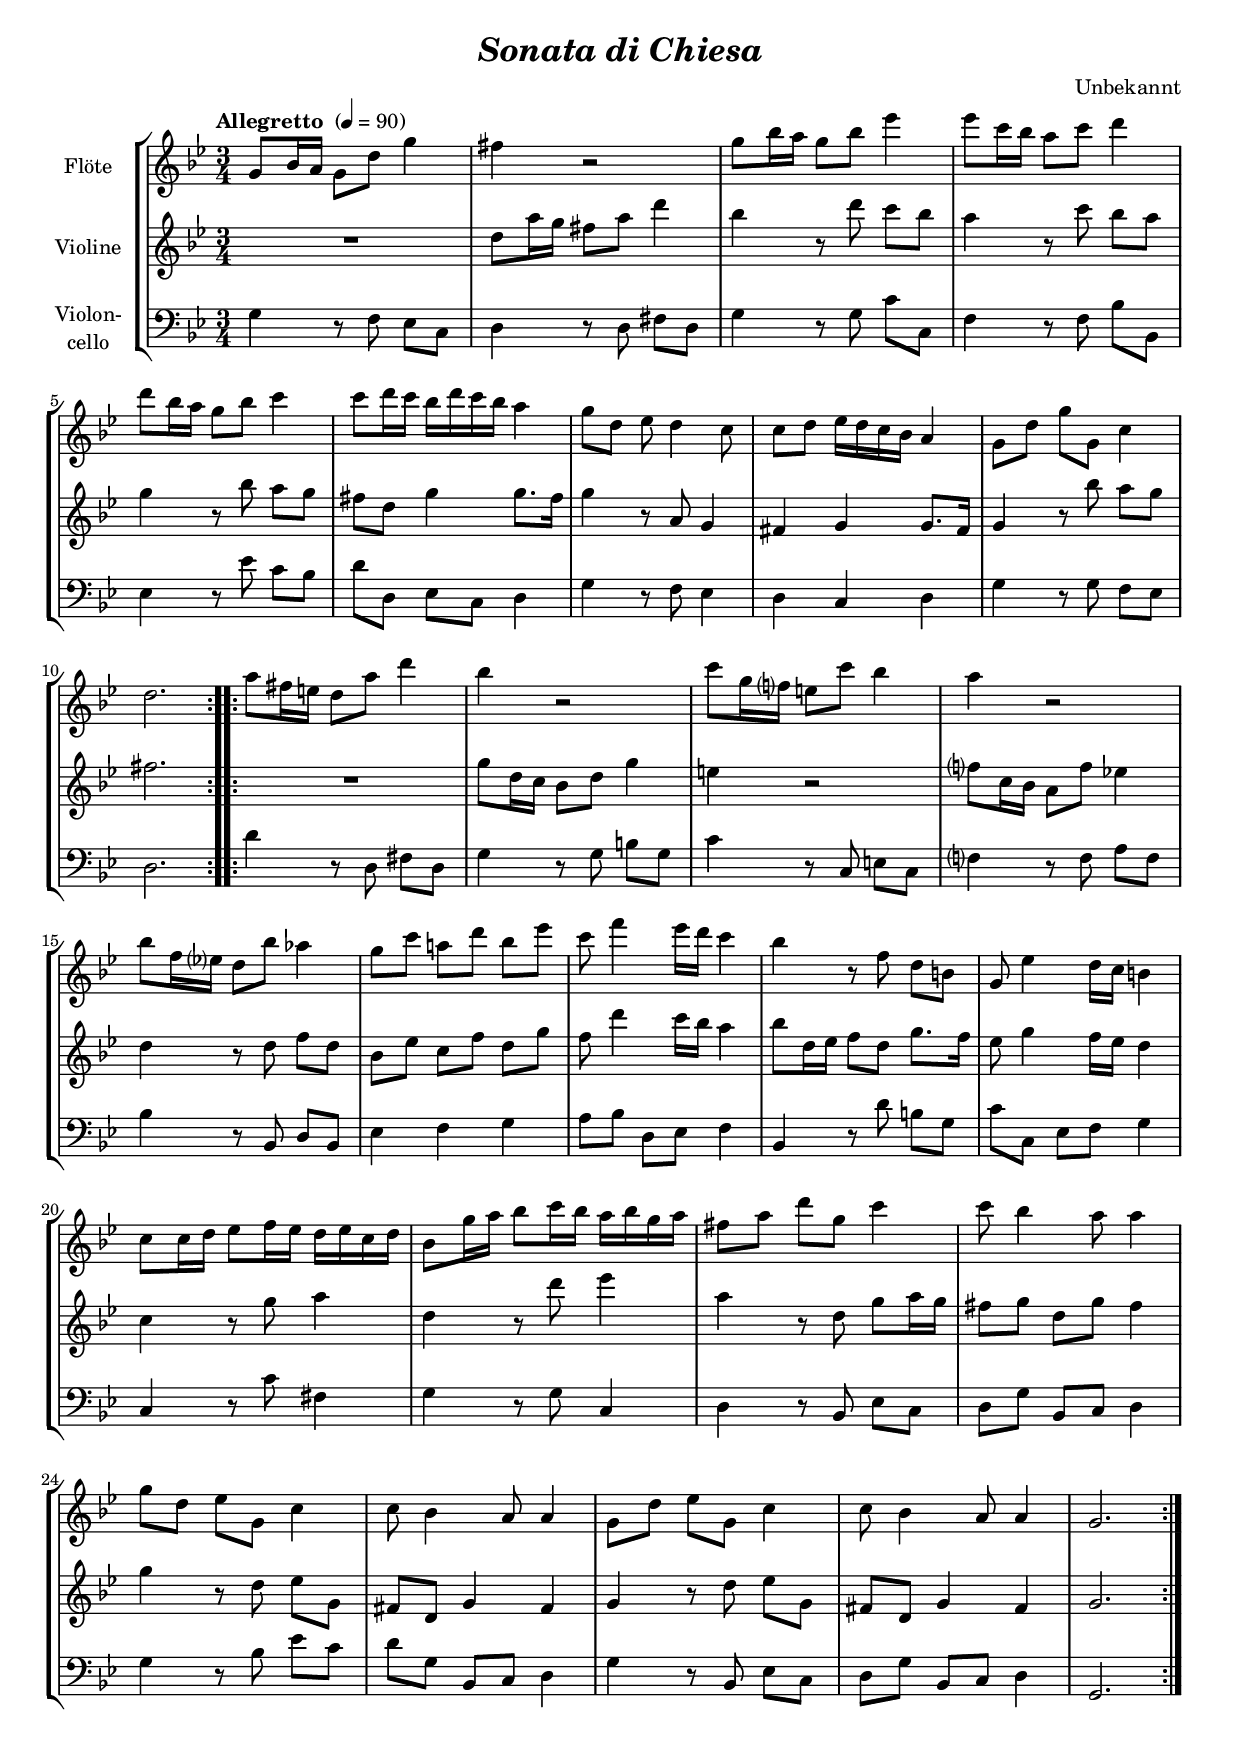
\version "2.18.2"
\include "deutsch.ly"
  
#(set-global-staff-size 18)

\header {
  title     = \markup \bold \italic "Sonata di Chiesa"
  composer  = "Unbekannt"
%  arranger  = ""
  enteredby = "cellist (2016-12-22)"
%  piece     = ""
}

voiceconsts = {
  \key d \minor
  \time 3/4
  \clef "treble"
% \numericTimeSignature
  \compressFullBarRests
  % Set default beaming for all staves
  \set Timing.beamExceptions = #'()
  \set Timing.baseMoment     = #(ly:make-moment 1 4)
  \set Timing.beatStructure  = #'(1 1 1)
  \tempo "Allegretto " 4=90
}

mifl = "flute"
mist = "string ensemble 1"
miba = "bassoon"
%miba = "harpsichord"
milo = "drawbar organ"

va = \relative c {
  \voiceconsts

  \repeat volta 2 {
    d8 f16 e d8 a' d4
    cis r2
    d8 f16 e d8 f b4
    b8 g16 f e8 g a4

    a8 f16 e d8 f g4
    g8 a16 g f a g f e4
    d8 a b a4 g8
    g a b16 a g f e4
    d8 a' d d, g4

    a2.
  }

  \repeat volta 2 {
    e'8 cis16 h a8 e' a4
    f r2
    g8 d16 c? h8 g' f4
    e r2

    f8 c16 b? a8 f' es4
    d8 g e! a f b
    g c4 b16 a g4
    f r8 c a fis
    d b'4 a16 g fis4

    g8 g16 a b8 c16 b a b g a
    f8 d'16 e f8 g16 f e f d e
    cis8 e a d, g4
    g8 f4 e8 e4
    d8 a b d, g4

    g8 f4 e8 e4
    d8 a' b d, g4
    g8 f4 e8 e4
    d2.
  }
}

vb = \relative c' {
  \voiceconsts

  \repeat volta 2 {
    R2.
    a8 e'16 d cis8 e a4
    f r8 a g f
    e4 r8 g f e

    d4 r8 f e d
    cis a d4 d8. cis16
    d4 r8 e, d4
    cis d d8. cis16
    d4 r8 f' e d

    cis2.
  }

  \repeat volta 2 {
    R2.
    d8 a16 g f8 a d4
    h r2
    c?8 g16 f e8 c' b!4

    a r8 a c a
    f b g c a d
    c a'4 g16 f e4
    f8 a,16 b c8 a d8. c16
    b8 d4 c16 b a4

    g r8 d' e4
    a, r8 a' b4
    e, r8 a, d e16 d
    cis8 d a d cis4
    d r8 a b d,

    cis a d4 cis
    d r8 a' b d,
    cis a d4 cis
    d2.
  }
}

vc = \relative c {
  \voiceconsts
  \clef "bass"

  \repeat volta 2 {
    d4 r8 c b g
    a4 r8 a cis a
    d4 r8 d g g,
    c4 r8 c f f,

    b4 r8 b' g f
    a a, b g a4
    d r8 c b4
    a g a
    d r8 d c b

    a2.
  }

  \repeat volta 2 {
    a'4 r8 a, cis a
    d4 r8 d fis d
    g4 r8 g, h g
    c?4 r8 c e c

    f4 r8 f, a f
    b4 c d
    e8 f a, b c4
    f, r8 a' fis d
    g g, b c d4

    g, r8 g' cis,4
    d r8 d g,4
    a r8 f b g
    a d f, g a4
    d r8 f b g

    a d, f, g a4
    d r8 f, b g
    a d f, g a4
    d,2.
  }
}


music = \new StaffGroup <<
      \new Staff {
	\set Staff.midiInstrument = \mifl
	\set Staff.instrumentName = \markup \center-column { "Flöte" }
	\transpose d g' { \va }
      }

      \new Staff {
	\set Staff.midiInstrument = \mist
	\set Staff.instrumentName = \markup \center-column { "Violine" }
	\transpose d g' { \vb }
      }

      \new Staff {
	\set Staff.midiInstrument = \miba
	\set Staff.instrumentName = \markup \center-column { "Violon-" "cello" }
	\transpose d g { \vc }
      }
>>

\book {
  \score {
    \music
    \layout {}
  }

  \score {
    \unfoldRepeats \music

    \midi {
      \context {
        \Score
      }
    }
  }
}
